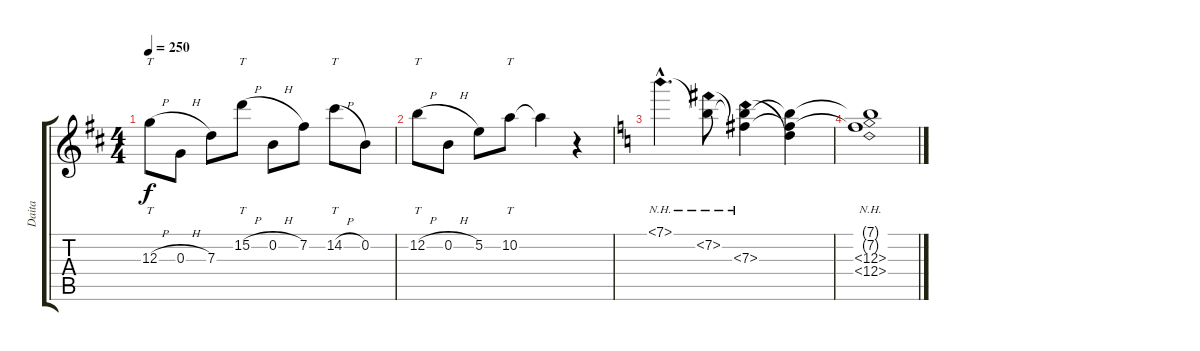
\track ("Daita" "Daita") {instrument distortionguitar}
\staff {score tabs}
\tuning (E4 B3 G3 D3 A2 E2) {hide}
\ts (4 4)
\tempo 250
\clef g2
\ks d
12.3{h}.8{tt dy f} 0.3{h}.8 7.3.8 15.2{h}.8{tt} 0.2{h}.8 7.2.8 14.2{h}.8{tt} 0.2.8 |
12.2{h}.8{tt} 0.2{h}.8 5.2.8 10.2.8{tt} 10.2{t}.4 r.4 |
\ks c
7.1{nh hac}.4{d} (7.1{t} 7.2{nh}).8 (7.1{t} 7.2{t} 7.3{nh}).4 (7.1{t} 7.2{t} 7.3{t}).4 |
(7.1{t} 7.2{t} 12.3{nh} 12.4{nh}).1
